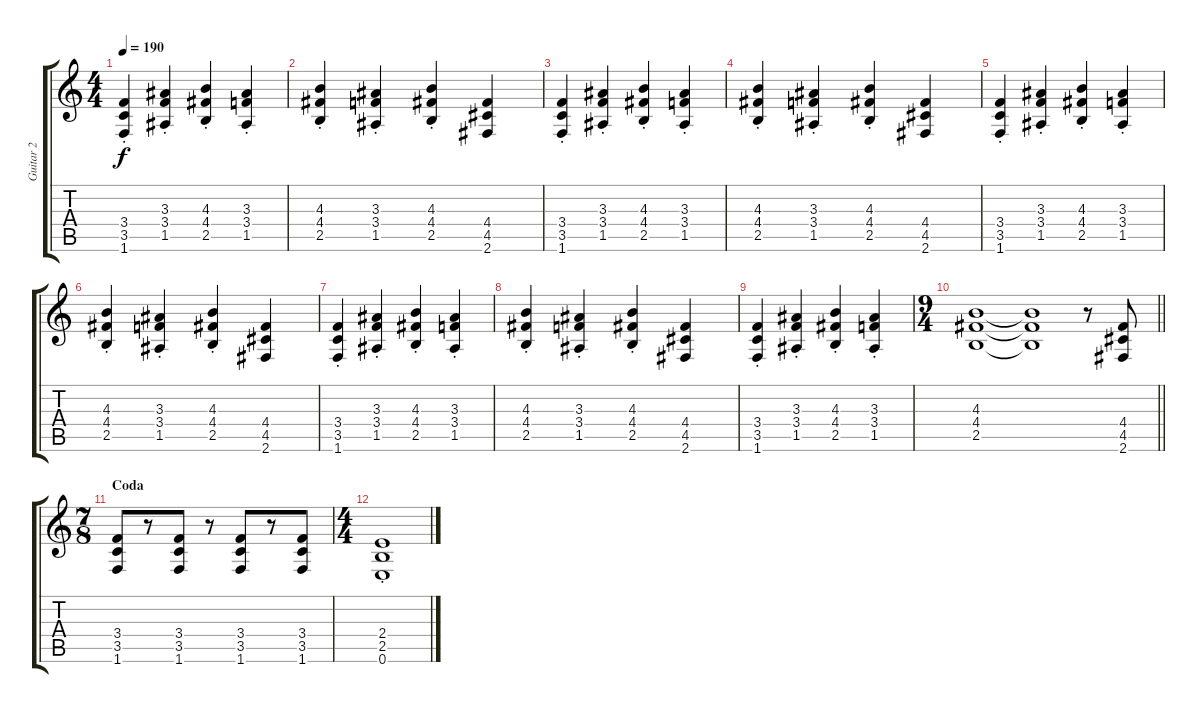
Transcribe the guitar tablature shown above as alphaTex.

\track ("Guitar 2" "Guitar 2") {instrument distortionguitar}
\staff {score tabs}
\tuning (E4 B3 G3 D3 A2 E2) {hide}
\ts (4 4)
\tempo 190
\clef g2
\ks c
(3.4{st} 3.5{st} 1.6{st}).4{dy f} (3.3{st} 3.4{st} 1.5{st}).4 (4.3{st} 4.4{st} 2.5{st}).4 (3.3{st} 3.4{st} 1.5{st}).4 |
(4.3{st} 4.4{st} 2.5{st}).4 (3.3{st} 3.4{st} 1.5{st}).4 (4.3{st} 4.4{st} 2.5{st}).4 (4.4 4.5 2.6).4 |
(3.4{st} 3.5{st} 1.6{st}).4 (3.3{st} 3.4{st} 1.5{st}).4 (4.3{st} 4.4{st} 2.5{st}).4 (3.3{st} 3.4{st} 1.5{st}).4 |
(4.3{st} 4.4{st} 2.5{st}).4 (3.3{st} 3.4{st} 1.5{st}).4 (4.3{st} 4.4{st} 2.5{st}).4 (4.4 4.5 2.6).4 |
(3.4{st} 3.5{st} 1.6{st}).4 (3.3{st} 3.4{st} 1.5{st}).4 (4.3{st} 4.4{st} 2.5{st}).4 (3.3{st} 3.4{st} 1.5{st}).4 |
(4.3{st} 4.4{st} 2.5{st}).4 (3.3{st} 3.4{st} 1.5{st}).4 (4.3{st} 4.4{st} 2.5{st}).4 (4.4 4.5 2.6).4 |
(3.4{st} 3.5{st} 1.6{st}).4 (3.3{st} 3.4{st} 1.5{st}).4 (4.3{st} 4.4{st} 2.5{st}).4 (3.3{st} 3.4{st} 1.5{st}).4 |
(4.3{st} 4.4{st} 2.5{st}).4 (3.3{st} 3.4{st} 1.5{st}).4 (4.3{st} 4.4{st} 2.5{st}).4 (4.4 4.5 2.6).4 |
(3.4{st} 3.5{st} 1.6{st}).4 (3.3{st} 3.4{st} 1.5{st}).4 (4.3{st} 4.4{st} 2.5{st}).4 (3.3{st} 3.4{st} 1.5{st}).4 |
\ts (9 4)
\barLineRight lightlight
(4.3 4.4 2.5).1 (4.3{t} 4.4{t} 2.5{t}).1 r.8 (4.4 4.5 2.6).8 |
\ts (7 8)
\section ("" "Coda")
(3.4 3.5 1.6).8 r.8 (3.4 3.5 1.6).8 r.8 (3.4 3.5 1.6).8 r.8 (3.4 3.5 1.6).8 |
\ts (4 4)
(2.4{st} 2.5{st} 0.6{st}).1
